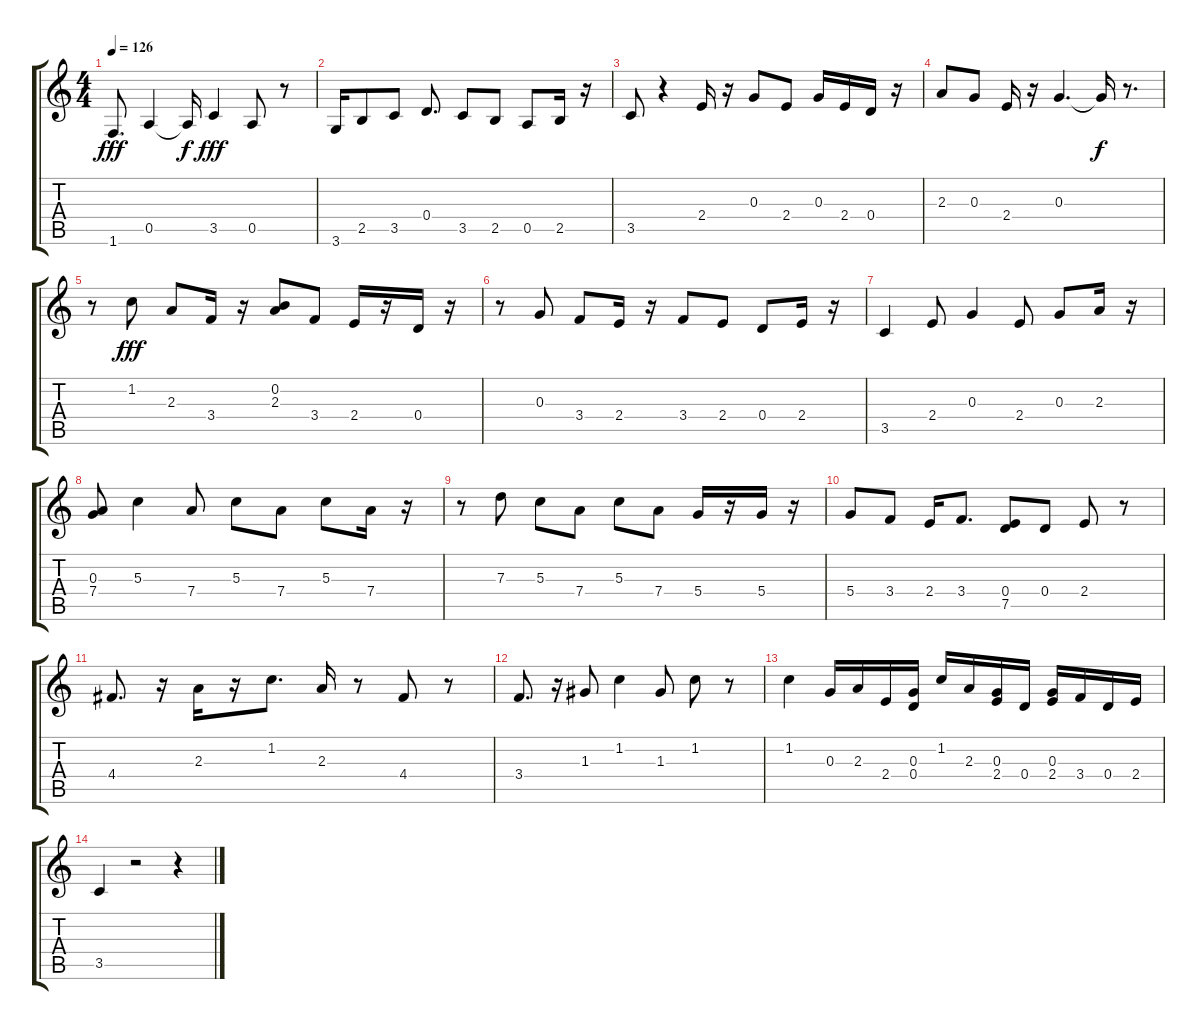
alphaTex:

\track "" {instrument electricguitarclean}
\staff {score tabs}
\tuning (E4 B3 G3 D3 A2 E2) {hide}
\ts (4 4)
\tempo 126
\clef g2
\ks c
1.6.8{d dy fff} 0.5.4 0.5{t}.16{dy f} 3.5.4{dy fff} 0.5.8 r.8 |
3.6.16 2.5.8 3.5.8 0.4.8{d} 3.5.8 2.5.8 0.5.8 2.5.16 r.16 |
3.5.8 r.4 2.4.16 r.16 0.3.8 2.4.8 0.3.16 2.4.16 0.4.16 r.16 |
2.3.8 0.3.8 2.4.16 r.16 0.3.4{d} 0.3{t}.16{dy f} r.8{d} |
r.8 1.2.8{dy fff} 2.3.8 3.4.16 r.16 (0.2 2.3).8 3.4.8 2.4.16 r.16 0.4.16 r.16 |
r.8 0.3.8 3.4.8 2.4.16 r.16 3.4.8 2.4.8 0.4.8 2.4.16 r.16 |
3.5.4 2.4.8 0.3.4 2.4.8 0.3.8 2.3.16 r.16 |
(0.3 7.4).8 5.3.4 7.4.8 5.3.8 7.4.8 5.3.8 7.4.16 r.16 |
r.8 7.3.8 5.3.8 7.4.8 5.3.8 7.4.8 5.4.16 r.16 5.4.16 r.16 |
5.4.8 3.4.8 2.4.16 3.4.8{d} (0.4 7.5).8 0.4.8 2.4.8 r.8 |
4.4.8{d} r.16 2.3.16 r.16 1.2.8{d} 2.3.16 r.8 4.4.8 r.8 |
3.4.8{d} r.16 1.3.8 1.2.4 1.3.8 1.2.8 r.8 |
1.2.4 0.3.16 2.3.16 2.4.16 (0.3 0.4).16 1.2.16 2.3.16 (0.3 2.4).16 0.4.16 (0.3 2.4).16 3.4.16 0.4.16 2.4.16 |
3.5.4 r.2 r.4
